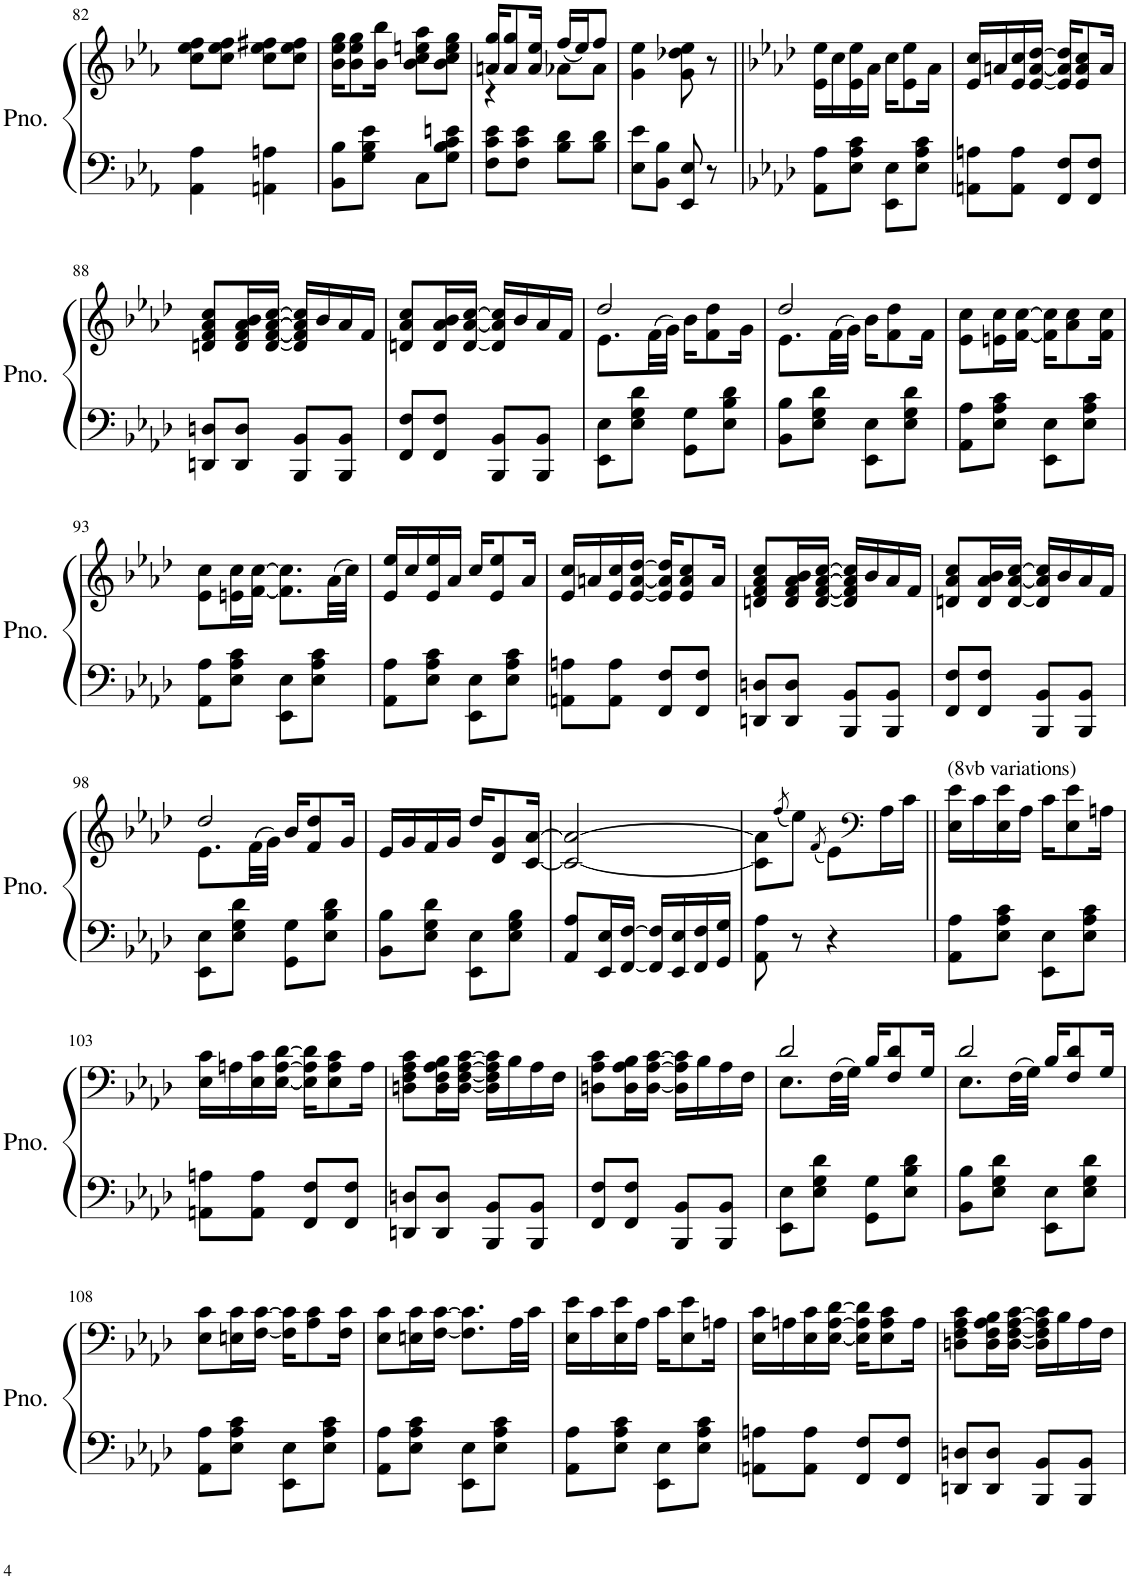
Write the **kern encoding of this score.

**kern	**kern
*part1	*part1
*staff2	*staff1
*I"Piano	*
*I'Pno.	*
!!LO:PB:g=z
*clefF4	*clefG2
*k[b-e-a-]	*k[b-e-a-]
*M2/4	*M2/4
=82	=82
4AA-\ 4A-\	8cc\ 8ee-\ 8ff\L
.	8cc\ 8ee-\ 8ff\J
4AAn\ 4An\	8cc\ 8ee-\ 8ff#X\L
.	8cc\ 8ee-\ 8ff#\J
=83	=83
8BB-\ 8B-\L	16b-\ 16ee-\ 16gg\KL
.	8b-\ 8ee-\ 8gg\
8G\ 8B-\ 8e-\J	.
.	16b-\ 16bb-\Jk
8C\L	8b-\ 8cc\ 8een\ 8aa-\L
8G\ 8B-\ 8c\ 8en\J	8b-\ 8cc\ 8ee\ 8gg\J
=84	=84
*	*^
8F\ 8c\ 8e-\L	16an/ 16gg/KL	4r
.	8a/ 8gg/	.
8F\ 8c\ 8e-\J	.	.
.	16a/ 16ee-/Jk	.
8B-\ 8d\L	8a-X\L	(16ff/LL
.	.	16ee-/J)
8B-\ 8d\J	8a-\J	8ff/J
*	*v	*v
=85	=85
8E-\ 8e-\L	4g\ 4ee-\
8BB-\ 8B-\J	.
8EE-/ 8E-/	8g\ 8dd-X\ 8ee-\
8r	8r
=86||	=86||
*k[b-e-a-d-]	*k[b-e-a-d-]
8AA-\ 8A-\L	16e-\ 16ee-\LL
.	16cc\
8E-\ 8A-\ 8c\J	16e-\ 16ee-\
.	16a-\JJ
8EE-\ 8E-\L	16cc\KL
.	8e-\ 8ee-\
8E-\ 8A-\ 8c\J	.
.	16a-\Jk
=87	=87
8AAn\ 8An\L	16e-/ 16cc/LL
.	16an/
8AA\ 8A\J	16e-/ 16cc/
.	[16e-/ [16a/ [16dd-/JJ
8FF/ 8F/L	16e-/] 16a/] 16dd-/]KL
.	8e-/ 8a/ 8cc/
8FF/ 8F/J	.
.	16a/Jk
!!LO:LB:g=z
=88	=88
8DDn/ 8Dn/L	8dn/ 8f/ 8a-/ 8cc/L
8DD/ 8D/J	16d/ 16f/ 16a-/ 16b-/L
.	[16d/ [16f/ [16a-/ [16cc/JJ
8BBB-/ 8BB-/L	16d/] 16f/] 16a-/] 16cc/]LL
.	16b-/
8BBB-/ 8BB-/J	16a-/
.	16f/JJ
=89	=89
8FF/ 8F/L	8dn/ 8a-/ 8cc/L
8FF/ 8F/J	16d/ 16a-/ 16b-/L
.	[16d/ [16a-/ [16cc/JJ
8BBB-/ 8BB-/L	16d/] 16a-/] 16cc/]LL
.	16b-/
8BBB-/ 8BB-/J	16a-/
.	16f/JJ
=90	=90
*	*^
8EE-\ 8E-\L	8.e-\L	2dd-/
8E-\ 8G\ 8d-\J	.	.
.	(32f\LL	.
.	32g\JJJ)	.
8GG\ 8G\L	16b-\KL	.
.	8f\ 8dd-\	.
8E-\ 8B-\ 8d-\J	.	.
.	16g\Jk	.
=91	=91	=91
8BB-\ 8B-\L	8.e-\L	2dd-/
8E-\ 8G\ 8d-\J	.	.
.	(32f\LL	.
.	32g\JJJ)	.
8EE-\ 8E-\L	16b-\KL	.
.	8f\ 8dd-\	.
8E-\ 8G\ 8d-\J	.	.
.	16f\Jk	.
*	*v	*v
=92	=92
8AA-\ 8A-\L	8e-\ 8cc\L
8E-\ 8A-\ 8c\J	16en\ 16cc\L
.	[16f\ [16cc\JJ
8EE-\ 8E-\L	16f\] 16cc\]KL
.	8a-\ 8cc\
8E-\ 8A-\ 8c\J	.
.	16f\ 16cc\Jk
!!LO:LB:g=z
=93	=93
8AA-\ 8A-\L	8e-\ 8cc\L
8E-\ 8A-\ 8c\J	16en\ 16cc\L
.	[16f\ [16cc\JJ
8EE-\ 8E-\L	8.f\] 8.cc\]L
8E-\ 8A-\ 8c\J	.
.	(32a-\LL
.	32cc\JJJ)
=94	=94
8AA-\ 8A-\L	16e-/ 16ee-/LL
.	16cc/
8E-\ 8A-\ 8c\J	16e-/ 16ee-/
.	16a-/JJ
8EE-\ 8E-\L	16cc/KL
.	8e-/ 8ee-/
8E-\ 8A-\ 8c\J	.
.	16a-/Jk
=95	=95
8AAn\ 8An\L	16e-/ 16cc/LL
.	16an/
8AA\ 8A\J	16e-/ 16cc/
.	[16e-/ [16a/ [16dd-/JJ
8FF/ 8F/L	16e-/] 16a/] 16dd-/]KL
.	8e-/ 8a/ 8cc/
8FF/ 8F/J	.
.	16a/Jk
=96	=96
8DDn/ 8Dn/L	8dn/ 8f/ 8a-/ 8cc/L
8DD/ 8D/J	16d/ 16f/ 16a-/ 16b-/L
.	[16d/ [16f/ [16a-/ [16cc/JJ
8BBB-/ 8BB-/L	16d/] 16f/] 16a-/] 16cc/]LL
.	16b-/
8BBB-/ 8BB-/J	16a-/
.	16f/JJ
=97	=97
8FF/ 8F/L	8dn/ 8a-/ 8cc/L
8FF/ 8F/J	16d/ 16a-/ 16b-/L
.	[16d/ [16a-/ [16cc/JJ
8BBB-/ 8BB-/L	16d/] 16a-/] 16cc/]LL
.	16b-/
8BBB-/ 8BB-/J	16a-/
.	16f/JJ
!!LO:LB:g=z
=98	=98
*	*^
8EE-\ 8E-\L	8.e-\L	2dd-/
8E-\ 8G\ 8d-\J	.	.
.	(32f\LL	.
.	32g\JJJ)	.
8GG\ 8G\L	16b-/KL	.
.	8f/ 8dd-/	.
8E-\ 8B-\ 8d-\J	.	.
.	16g/Jk	.
*	*v	*v
=99	=99
8BB-\ 8B-\L	16e-/LL
.	16g/
8E-\ 8G\ 8d-\J	16f/
.	16g/JJ
8EE-\ 8E-\L	16dd-/KL
.	8d-/ 8g/
8E-\ 8G\ 8B-\J	.
.	[16c/ [16a-/Jk
=100	=100
8AA-/ 8A-/L	2c/_ 2a-/_
16EE-/ 16E-/L	.
[16FF/ [16F/JJ	.
16FF/] 16F/]LL	.
16EE-/ 16E-/	.
16FF/ 16F/	.
16GG/ 16G/JJ	.
=101	=101
8AA-\ 8A-\	8c\] 8a-\]L
.	(8qff/
8r	8ee-\J)
.	(8qf/
4r	8e-\L)
*	*clefF4
.	16A-\L
.	16c\JJ
=102||	=102||
!	!LO:TX:a:t=(8vb variations)
8AA-\ 8A-\L	16E-\ 16e-\LL
.	16c\
8E-\ 8A-\ 8c\J	16E-\ 16e-\
.	16A-\JJ
8EE-\ 8E-\L	16c\KL
.	8E-\ 8e-\
8E-\ 8A-\ 8c\J	.
.	16An\Jk
!!LO:LB:g=z
=103	=103
8AAn\ 8An\L	16E-\ 16c\LL
.	16An\
8AA\ 8A\J	16E-\ 16c\
.	[16E-\ [16A\ [16d-\JJ
8FF/ 8F/L	16E-\] 16A\] 16d-\]KL
.	8E-\ 8A\ 8c\
8FF/ 8F/J	.
.	16A\Jk
=104	=104
8DDn/ 8Dn/L	8Dn\ 8F\ 8A-\ 8c\L
8DD/ 8D/J	16D\ 16F\ 16A-\ 16B-\L
.	[16D\ [16F\ [16A-\ [16c\JJ
8BBB-/ 8BB-/L	16D\] 16F\] 16A-\] 16c\]LL
.	16B-\
8BBB-/ 8BB-/J	16A-\
.	16F\JJ
=105	=105
8FF/ 8F/L	8Dn\ 8A-\ 8c\L
8FF/ 8F/J	16D\ 16A-\ 16B-\L
.	[16D\ [16A-\ [16c\JJ
8BBB-/ 8BB-/L	16D\] 16A-\] 16c\]LL
.	16B-\
8BBB-/ 8BB-/J	16A-\
.	16F\JJ
=106	=106
*	*^
8EE-\ 8E-\L	8.E-\L	2d-/
8E-\ 8G\ 8d-\J	.	.
.	(32F\LL	.
.	32G\JJJ)	.
8GG\ 8G\L	16B-/KL	.
.	8F/ 8d-/	.
8E-\ 8B-\ 8d-\J	.	.
.	16G/Jk	.
=107	=107	=107
8BB-\ 8B-\L	8.E-\L	2d-/
8E-\ 8G\ 8d-\J	.	.
.	(32F\LL	.
.	32G\JJJ)	.
8EE-\ 8E-\L	16B-/KL	.
.	8F/ 8d-/	.
8E-\ 8G\ 8d-\J	.	.
.	16G/Jk	.
*	*v	*v
!!LO:LB:g=z
=108	=108
8AA-\ 8A-\L	8E-\ 8c\L
8E-\ 8A-\ 8c\J	16En\ 16c\L
.	[16F\ [16c\JJ
8EE-\ 8E-\L	16F\] 16c\]KL
.	8A-\ 8c\
8E-\ 8A-\ 8c\J	.
.	16F\ 16c\Jk
=109	=109
8AA-\ 8A-\L	8E-\ 8c\L
8E-\ 8A-\ 8c\J	16En\ 16c\L
.	[16F\ [16c\JJ
8EE-\ 8E-\L	8.F\] 8.c\]L
8E-\ 8A-\ 8c\J	.
.	32A-\LL
.	32c\JJJ
=110	=110
8AA-\ 8A-\L	16E-\ 16e-\LL
.	16c\
8E-\ 8A-\ 8c\J	16E-\ 16e-\
.	16A-\JJ
8EE-\ 8E-\L	16c\KL
.	8E-\ 8e-\
8E-\ 8A-\ 8c\J	.
.	16An\Jk
=111	=111
8AAn\ 8An\L	16E-\ 16c\LL
.	16An\
8AA\ 8A\J	16E-\ 16c\
.	[16E-\ [16A\ [16d-\JJ
8FF/ 8F/L	16E-\] 16A\] 16d-\]KL
.	8E-\ 8A\ 8c\
8FF/ 8F/J	.
.	16A\Jk
=112	=112
8DDn/ 8Dn/L	8Dn\ 8F\ 8A-\ 8c\L
8DD/ 8D/J	16D\ 16F\ 16A-\ 16B-\L
.	[16D\ [16F\ [16A-\ [16c\JJ
8BBB-/ 8BB-/L	16D\] 16F\] 16A-\] 16c\]LL
.	16B-\
8BBB-/ 8BB-/J	16A-\
.	16F\JJ
=	=
*-	*-
